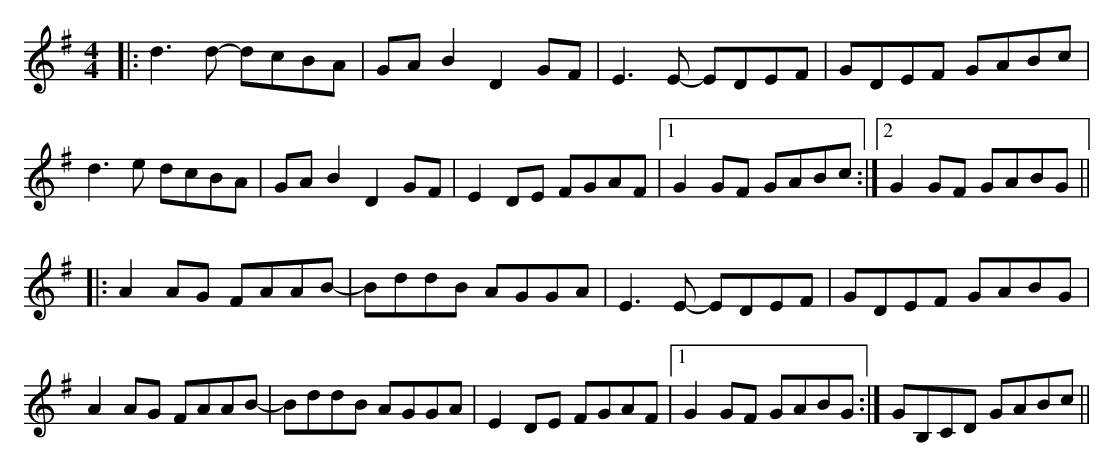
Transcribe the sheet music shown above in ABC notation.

X:1
M:4/4
K:G
|:d3d- dcBA|GAB2 D2GF|E3E- EDEF|GDEF GABc|
d3e dcBA|GAB2 D2GF|E2DE FGAF|1 G2GF GABc:|2 G2GF GABG||
|:A2AG FAAB-|BddB AGGA|E3E- EDEF|GDEF GABG|
A2AG FAAB-|BddB AGGA|E2DE FGAF|1 G2GF GABG:|GB,CD GABc||
